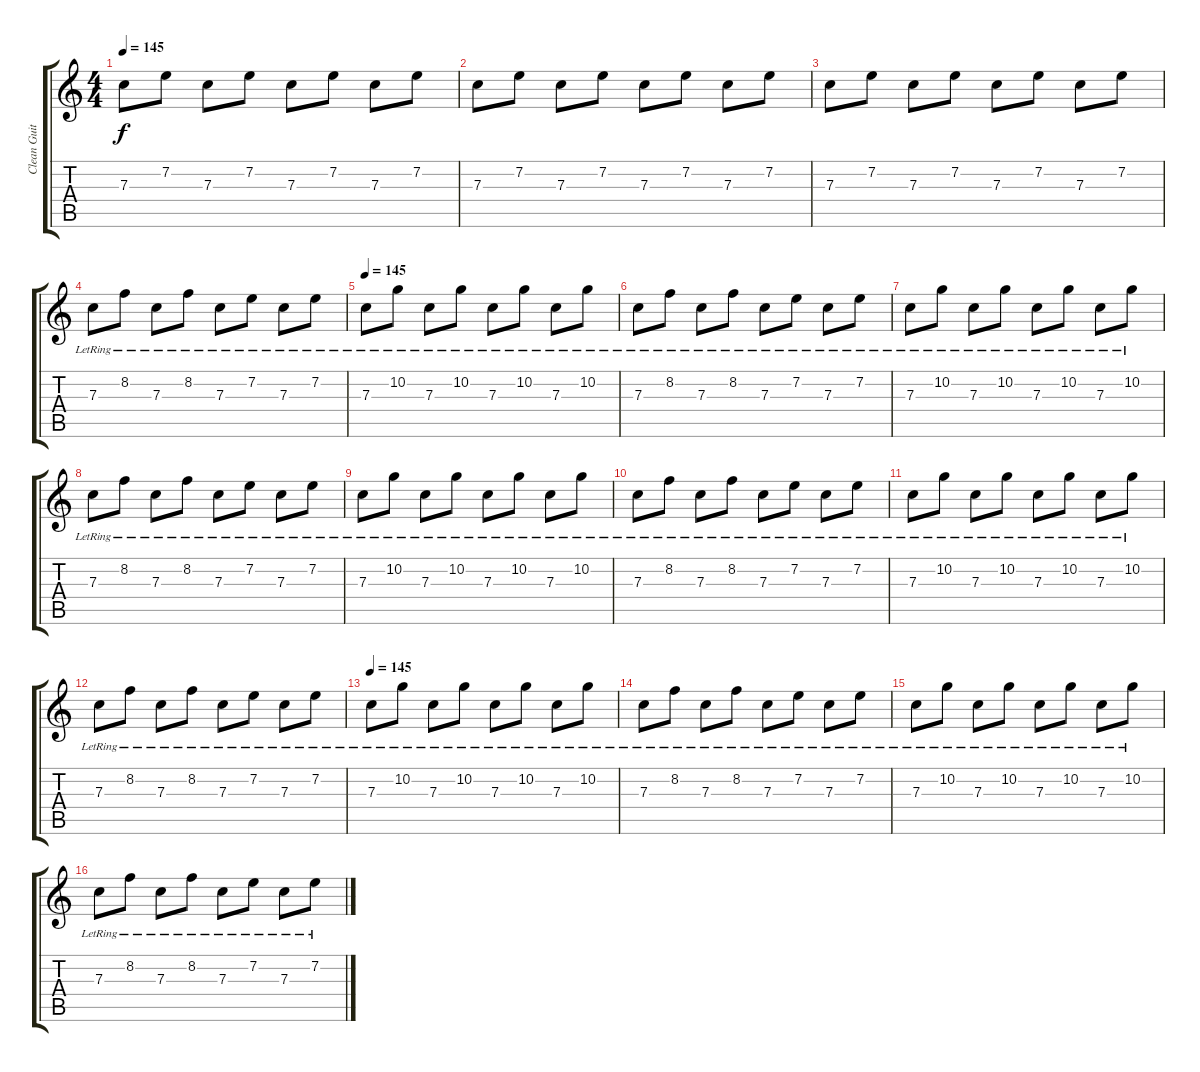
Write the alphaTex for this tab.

\track ("Clean Guitar" "Clean Guit") {instrument electricguitarclean}
\staff {score tabs}
\tuning (D4 A3 F3 C3 G2 C2) {hide}
\ts (4 4)
\tempo 145
\clef g2
\ks c
7.3.8{dy f} 7.2.8 7.3.8 7.2.8 7.3.8 7.2.8 7.3.8 7.2.8 |
7.3.8 7.2.8 7.3.8 7.2.8 7.3.8 7.2.8 7.3.8 7.2.8 |
7.3.8 7.2.8 7.3.8 7.2.8 7.3.8 7.2.8 7.3.8 7.2.8 |
7.3{lr}.8{volume 3} 8.2{lr}.8 7.3{lr}.8 8.2{lr}.8 7.3{lr}.8 7.2{lr}.8 7.3{lr}.8 7.2{lr}.8 |
\tempo 145
7.3{lr}.8 10.2{lr}.8 7.3{lr}.8 10.2{lr}.8 7.3{lr}.8 10.2{lr}.8 7.3{lr}.8 10.2{lr}.8 |
7.3{lr}.8 8.2{lr}.8 7.3{lr}.8 8.2{lr}.8 7.3{lr}.8 7.2{lr}.8 7.3{lr}.8 7.2{lr}.8 |
7.3{lr}.8 10.2{lr}.8 7.3{lr}.8 10.2{lr}.8 7.3{lr}.8 10.2{lr}.8 7.3{lr}.8 10.2{lr}.8 |
7.3{lr}.8 8.2{lr}.8 7.3{lr}.8 8.2{lr}.8 7.3{lr}.8 7.2{lr}.8 7.3{lr}.8 7.2{lr}.8 |
7.3{lr}.8 10.2{lr}.8 7.3{lr}.8 10.2{lr}.8 7.3{lr}.8 10.2{lr}.8 7.3{lr}.8 10.2{lr}.8 |
7.3{lr}.8 8.2{lr}.8 7.3{lr}.8 8.2{lr}.8 7.3{lr}.8 7.2{lr}.8 7.3{lr}.8 7.2{lr}.8 |
7.3{lr}.8 10.2{lr}.8 7.3{lr}.8 10.2{lr}.8 7.3{lr}.8 10.2{lr}.8 7.3{lr}.8 10.2{lr}.8 |
7.3{lr}.8 8.2{lr}.8 7.3{lr}.8 8.2{lr}.8 7.3{lr}.8 7.2{lr}.8 7.3{lr}.8 7.2{lr}.8 |
\tempo 145
7.3{lr}.8 10.2{lr}.8 7.3{lr}.8 10.2{lr}.8 7.3{lr}.8 10.2{lr}.8 7.3{lr}.8 10.2{lr}.8 |
7.3{lr}.8 8.2{lr}.8 7.3{lr}.8 8.2{lr}.8 7.3{lr}.8 7.2{lr}.8 7.3{lr}.8 7.2{lr}.8 |
7.3{lr}.8 10.2{lr}.8 7.3{lr}.8 10.2{lr}.8 7.3{lr}.8 10.2{lr}.8 7.3{lr}.8 10.2{lr}.8 |
7.3{lr}.8 8.2{lr}.8 7.3{lr}.8 8.2{lr}.8 7.3{lr}.8 7.2{lr}.8 7.3{lr}.8 7.2{lr}.8
